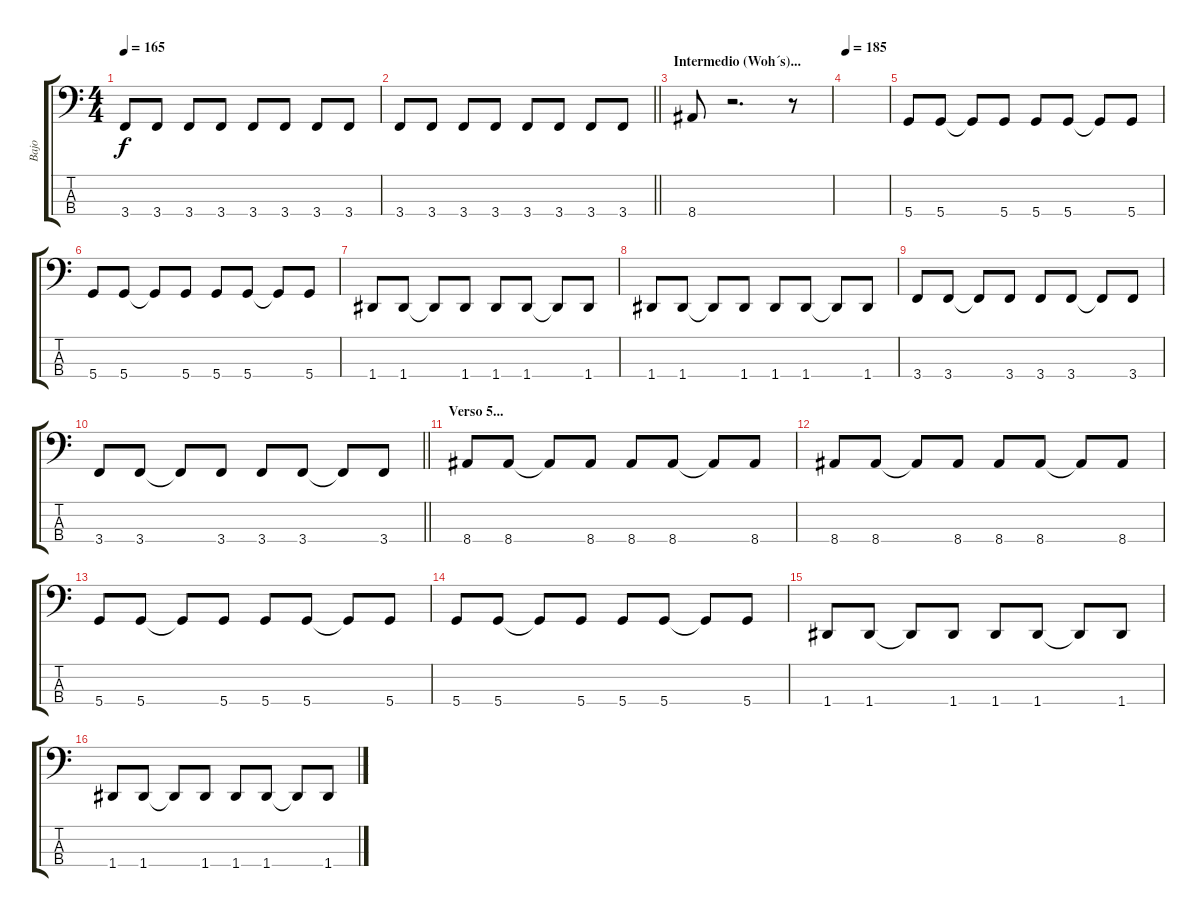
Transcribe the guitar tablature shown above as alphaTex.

\track ("Bajo" "Bajo") {instrument electricbasspick}
\staff {score tabs}
\tuning (G2 D2 A1 D1) {hide}
\ts (4 4)
\tempo 165
\clef f4
\ks c
3.4.8{dy f} 3.4.8 3.4.8 3.4.8 3.4.8 3.4.8 3.4.8 3.4.8 |
\barLineRight lightlight
3.4.8 3.4.8 3.4.8 3.4.8 3.4.8 3.4.8 3.4.8 3.4.8 |
\section ("" "Intermedio (Woh´s)...")
8.4.8 r.2{d} r.8 |
\tempo 185
|
5.4.8 5.4.8 5.4{t}.8 5.4.8 5.4.8 5.4.8 5.4{t}.8 5.4.8 |
5.4.8 5.4.8 5.4{t}.8 5.4.8 5.4.8 5.4.8 5.4{t}.8 5.4.8 |
1.4.8 1.4.8 1.4{t}.8 1.4.8 1.4.8 1.4.8 1.4{t}.8 1.4.8 |
1.4.8 1.4.8 1.4{t}.8 1.4.8 1.4.8 1.4.8 1.4{t}.8 1.4.8 |
3.4.8 3.4.8 3.4{t}.8 3.4.8 3.4.8 3.4.8 3.4{t}.8 3.4.8 |
\barLineRight lightlight
3.4.8 3.4.8 3.4{t}.8 3.4.8 3.4.8 3.4.8 3.4{t}.8 3.4.8 |
\section ("" "Verso 5...")
8.4.8 8.4.8 8.4{t}.8 8.4.8 8.4.8 8.4.8 8.4{t}.8 8.4.8 |
8.4.8 8.4.8 8.4{t}.8 8.4.8 8.4.8 8.4.8 8.4{t}.8 8.4.8 |
5.4.8 5.4.8 5.4{t}.8 5.4.8 5.4.8 5.4.8 5.4{t}.8 5.4.8 |
5.4.8 5.4.8 5.4{t}.8 5.4.8 5.4.8 5.4.8 5.4{t}.8 5.4.8 |
1.4.8 1.4.8 1.4{t}.8 1.4.8 1.4.8 1.4.8 1.4{t}.8 1.4.8 |
1.4.8 1.4.8 1.4{t}.8 1.4.8 1.4.8 1.4.8 1.4{t}.8 1.4.8
